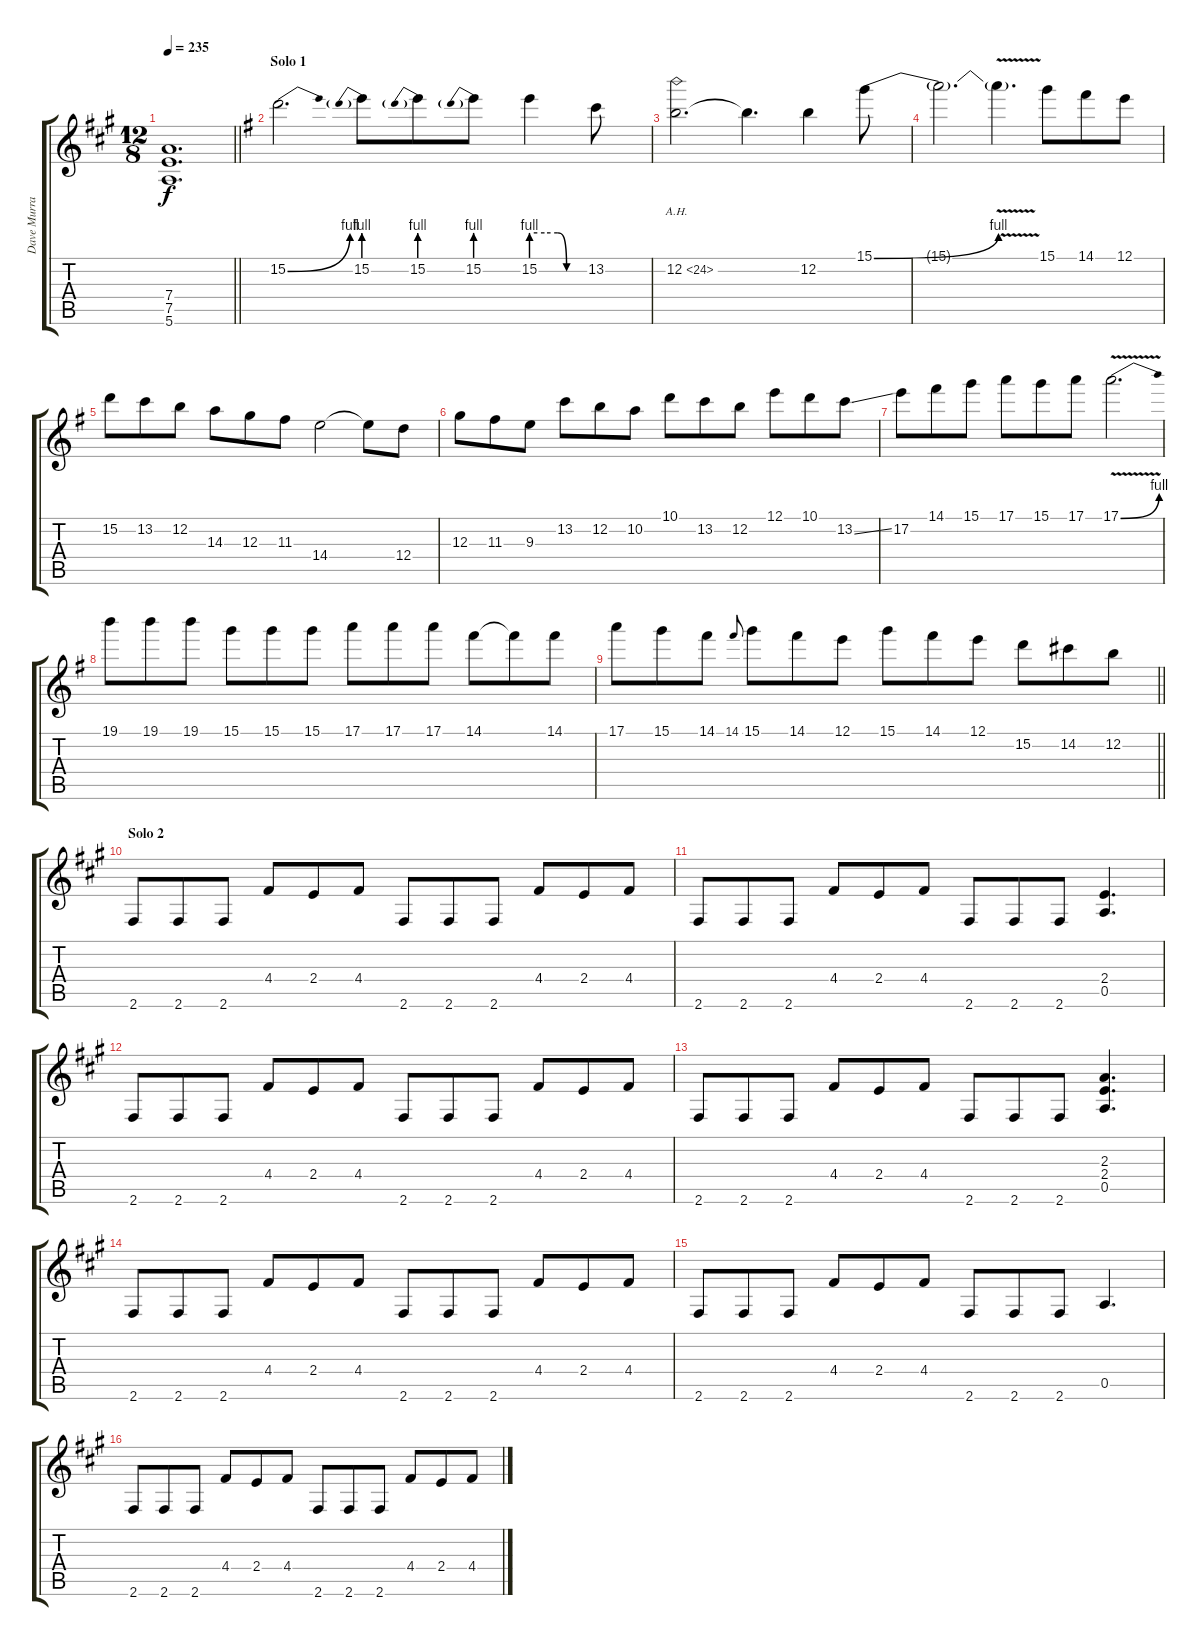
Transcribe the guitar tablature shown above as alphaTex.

\track ("Dave Murray (Guitar)" "Dave Murra") {instrument distortionguitar}
\staff {score tabs}
\tuning (E4 B3 G3 D3 A2 E2) {hide}
\ts (12 8)
\tempo 235
\clef g2
\barLineRight lightlight
\ks f#minor
(7.4{t} 7.5{t} 5.6{t}).1{d dy f} |
\section ("" "Solo 1")
\ks eminor
15.2{be (bend 0 0 60 4)}.2{d} 15.2{be (prebend 0 4 60 4)}.8 15.2{be (prebend 0 4 60 4)}.8 15.2{be (prebend 0 4 60 4)}.8 15.2{be (custom 0 4 15 4 30 4 40 0 60 0)}.4 13.2.8 |
12.2{ah 12}.2{d} 12.2{t}.4{d} 12.2.4 15.1{be (bend 0 0 60 4)}.8 |
15.1{t}.2{d} 15.1{v t}.4{d} 15.1.8 14.1.8 12.1.8 |
15.2.8 13.2.8 12.2.8 14.3.8 12.3.8 11.3.8 14.4.2 14.4{t}.8 12.4.8 |
12.3.8 11.3.8 9.3.8 13.2.8 12.2.8 10.2.8 10.1.8 13.2.8 12.2.8 12.1.8 10.1.8 13.2{ss}.8 |
17.2.8 14.1.8 15.1.8 17.1.8 15.1.8 17.1.8 17.1{be (bend 0 0 60 4) v}.2{d} |
19.1.8 19.1.8 19.1.8 15.1.8 15.1.8 15.1.8 17.1.8 17.1.8 17.1.8 14.1.8 14.1{t}.8 14.1.8 |
\barLineRight lightlight
17.1.8 15.1.8 14.1.8 14.1.8{gr onbeat} 15.1.8 14.1.8 12.1.8 15.1.8 14.1.8 12.1.8 15.2.8 14.2.8 12.2.8 |
\section ("" "Solo 2")
\ks f#minor
2.6.8 2.6.8 2.6.8 4.4.8 2.4.8 4.4.8 2.6.8 2.6.8 2.6.8 4.4.8 2.4.8 4.4.8 |
2.6.8 2.6.8 2.6.8 4.4.8 2.4.8 4.4.8 2.6.8 2.6.8 2.6.8 (2.4 0.5).4{d} |
2.6.8 2.6.8 2.6.8 4.4.8 2.4.8 4.4.8 2.6.8 2.6.8 2.6.8 4.4.8 2.4.8 4.4.8 |
2.6.8 2.6.8 2.6.8 4.4.8 2.4.8 4.4.8 2.6.8 2.6.8 2.6.8 (2.3 2.4 0.5).4{d} |
2.6.8 2.6.8 2.6.8 4.4.8 2.4.8 4.4.8 2.6.8 2.6.8 2.6.8 4.4.8 2.4.8 4.4.8 |
2.6.8 2.6.8 2.6.8 4.4.8 2.4.8 4.4.8 2.6.8 2.6.8 2.6.8 0.5.4{d} |
2.6.8 2.6.8 2.6.8 4.4.8 2.4.8 4.4.8 2.6.8 2.6.8 2.6.8 4.4.8 2.4.8 4.4.8
